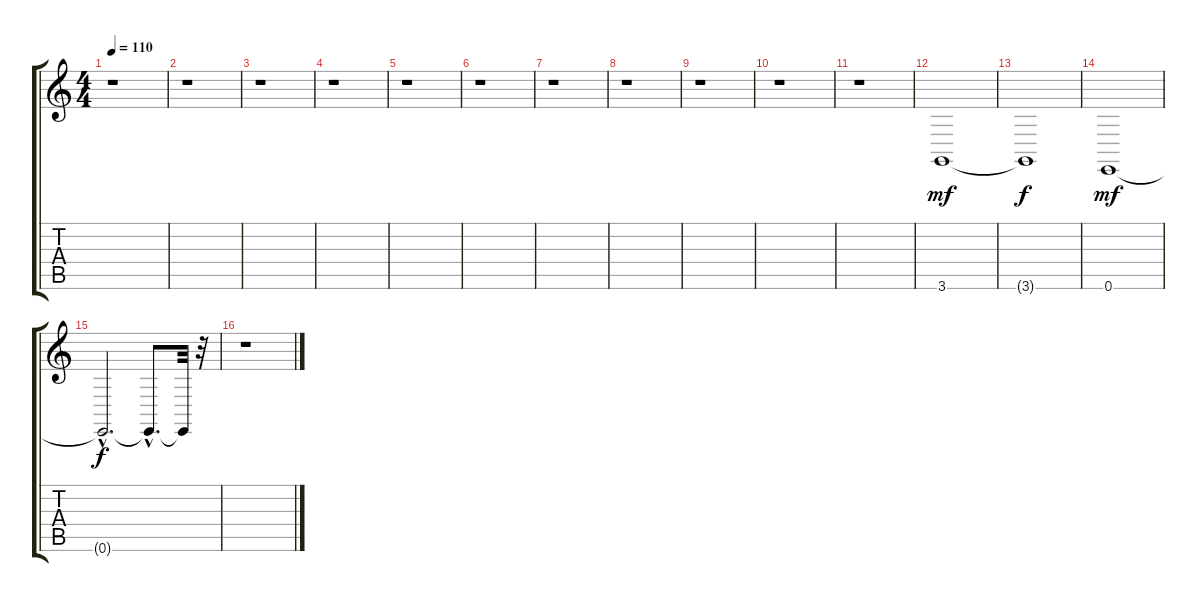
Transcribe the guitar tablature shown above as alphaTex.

\track "" {instrument stringensemble1}
\staff {score tabs}
\tuning (E4 B3 G3 D3 A2 E2) {hide}
\ts (4 4)
\tempo 110
\clef g2
\ks c
r.1{dy mf instrument stringensemble1} |
r.1 |
r.1 |
r.1 |
r.1 |
r.1 |
r.1 |
r.1 |
r.1 |
r.1 |
r.1 |
3.6.1 |
3.6{t}.1{dy f} |
0.6.1{dy mf} |
0.6{hac t}.2{d dy f} 0.6{hac t}.8{d} 0.6{t}.32 r.32 |
r.1
